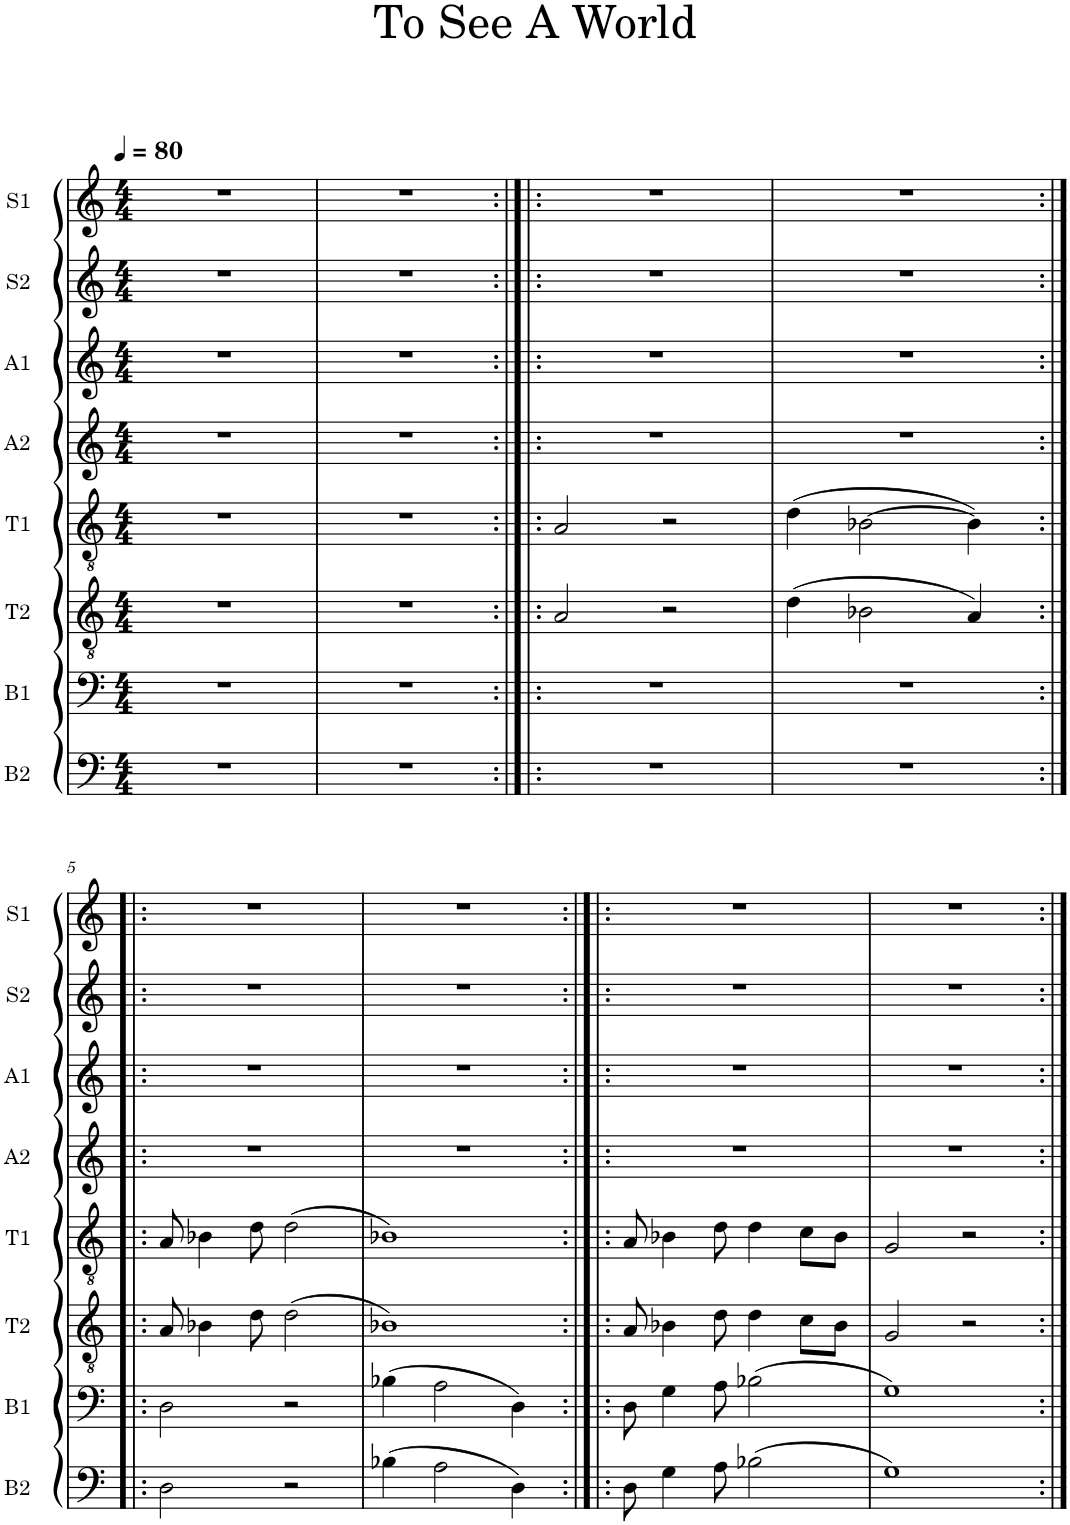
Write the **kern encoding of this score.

**kern	**kern	**kern	**kern	**kern	**kern	**kern	**kern
*part8	*part7	*part6	*part5	*part4	*part3	*part2	*part1
*staff8	*staff7	*staff6	*staff5	*staff4	*staff3	*staff2	*staff1
*I"B2	*I"B1	*I"T2	*I"T1	*I"A2	*I"A1	*I"S2	*I"S1
*I'B2	*I'B1	*I'T2	*I'T1	*I'A2	*I'A1	*I'S2	*I'S1
*clefF4	*clefF4	*clefGv2	*clefGv2	*clefG2	*clefG2	*clefG2	*clefG2
*k[]	*k[]	*k[]	*k[]	*k[]	*k[]	*k[]	*k[]
*M4/4	*M4/4	*M4/4	*M4/4	*M4/4	*M4/4	*M4/4	*M4/4
*MM80	*MM80	*MM80	*MM80	*MM80	*MM80	*MM80	*MM80
=1	=1	=1	=1	=1	=1	=1	=1
1r	1r	1r	1r	1r	1r	1r	1r
=2	=2	=2	=2	=2	=2	=2	=2
1r	1r	1r	1r	1r	1r	1r	1r
=3:|!|:	=3:|!|:	=3:|!|:	=3:|!|:	=3:|!|:	=3:|!|:	=3:|!|:	=3:|!|:
1r	1r	2A/	2A/	1r	1r	1r	1r
.	.	2r	2r	.	.	.	.
=4	=4	=4	=4	=4	=4	=4	=4
1r	1r	(4d\	(4d\	1r	1r	1r	1r
.	.	2B-X\	[2B-X\	.	.	.	.
.	.	4A/)	4B-\])	.	.	.	.
!!LO:LB:g=z
=5:|!|:	=5:|!|:	=5:|!|:	=5:|!|:	=5:|!|:	=5:|!|:	=5:|!|:	=5:|!|:
2D\	2D\	8A/	8A/	1r	1r	1r	1r
.	.	4B-X\	4B-X\	.	.	.	.
.	.	8d\	8d\	.	.	.	.
2r	2r	(2d\	(2d\	.	.	.	.
=6	=6	=6	=6	=6	=6	=6	=6
(4B-X\	(4B-X\	1B-X)	1B-X)	1r	1r	1r	1r
2A\	2A\	.	.	.	.	.	.
4D\)	4D\)	.	.	.	.	.	.
=7:|!|:	=7:|!|:	=7:|!|:	=7:|!|:	=7:|!|:	=7:|!|:	=7:|!|:	=7:|!|:
8D\	8D\	8A/	8A/	1r	1r	1r	1r
4G\	4G\	4B-X\	4B-X\	.	.	.	.
8A\	8A\	8d\	8d\	.	.	.	.
(2B-X\	(2B-X\	4d\	4d\	.	.	.	.
.	.	8c\L	8c\L	.	.	.	.
.	.	8B-\J	8B-\J	.	.	.	.
=8	=8	=8	=8	=8	=8	=8	=8
1G)	1G)	2G/	2G/	1r	1r	1r	1r
.	.	2r	2r	.	.	.	.
=:|!	=:|!	=:|!	=:|!	=:|!	=:|!	=:|!	=:|!
*-	*-	*-	*-	*-	*-	*-	*-
